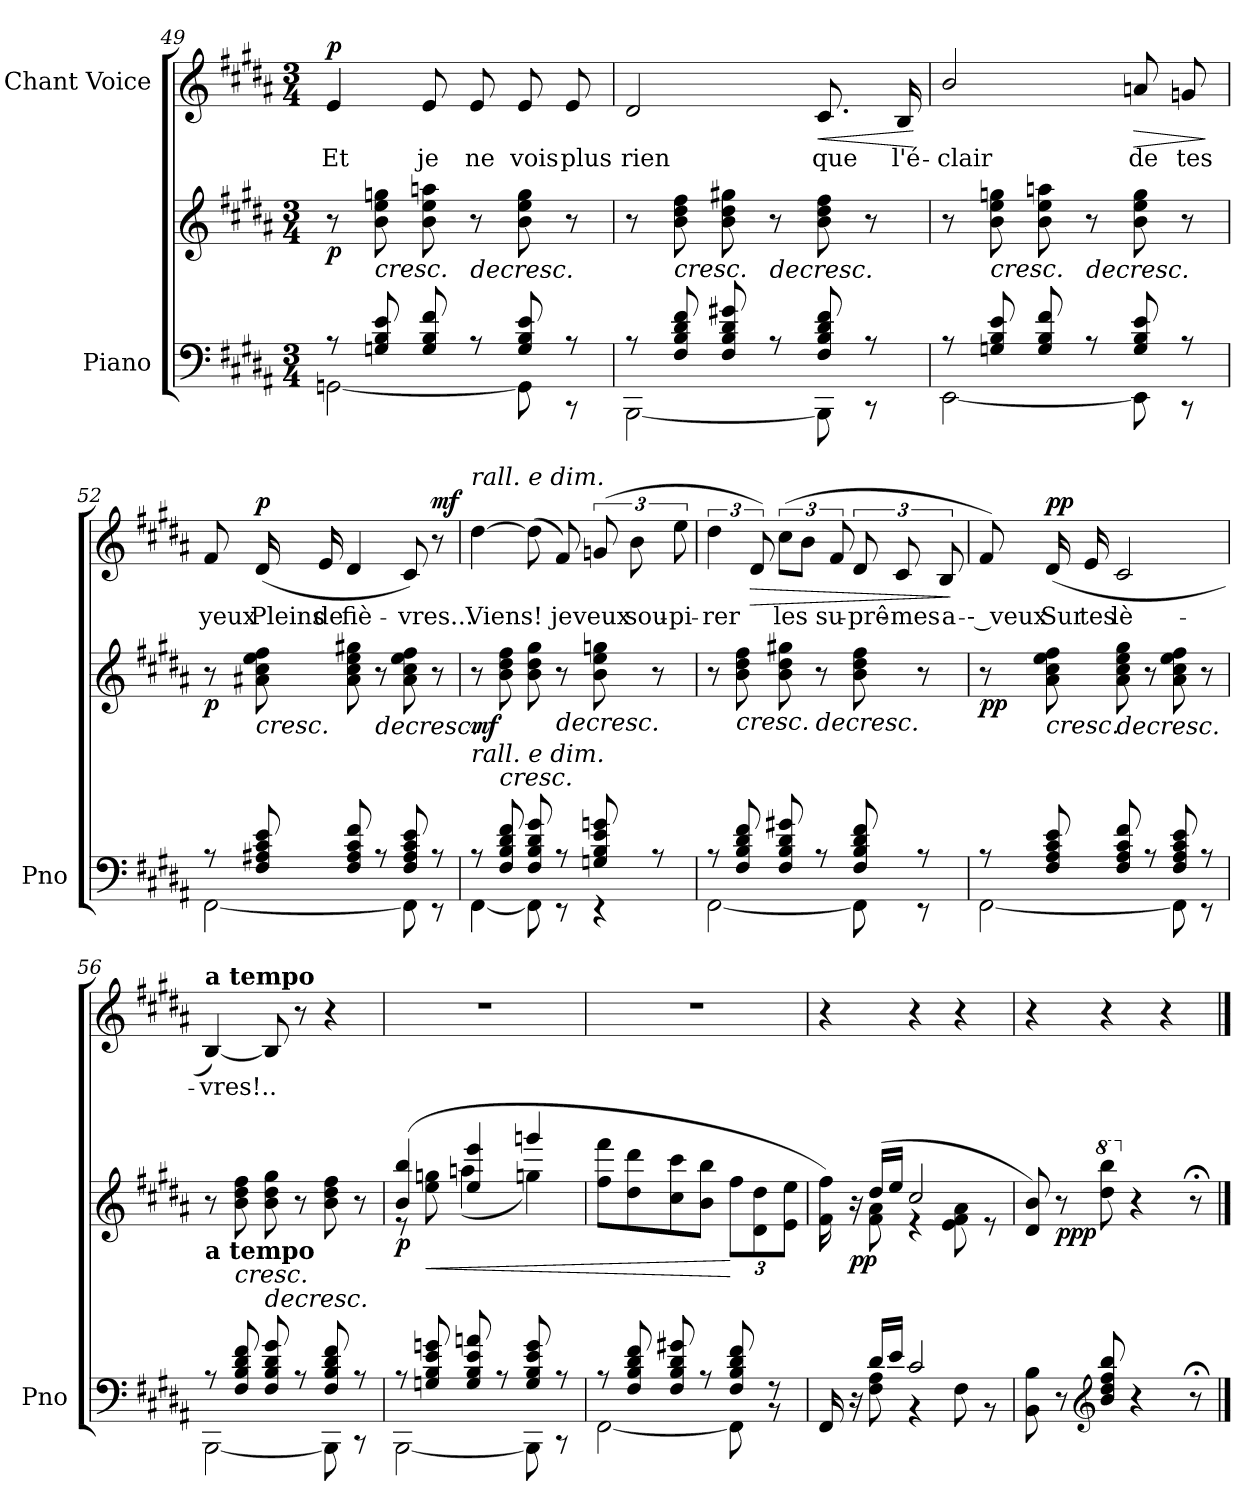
**kern	**kern	**dynam	**kern	**text	**dynam
*part2	*part2	*part2	*part1	*part1	*part1
*staff3	*staff2	*staff2/3	*staff1	*staff1	*staff1
*I"Piano	*	*	*I"Chant Voice	*	*
*I'Pno	*	*	*	*	*
!!LO:PB:g=z
*clefF4	*clefG2	*	*clefG2	*	*
*k[f#c#g#d#a#]	*k[f#c#g#d#a#]	*	*k[f#c#g#d#a#]	*	*
*M3/4	*M3/4	*	*M3/4	*	*
=49	=49	=49	=49	=49	=49
*^	*	*	*	*	*
!	!	!	!LO:DY:b	!	!LO:LY:b	!LO:DY:a
8r	[2GGn\	8r	p	4e/	Et	p
!	!	!	!LO:HP:b	!	!	!
8Gn/ 8B/ 8e/	.	8b\ 8ee\ 8ggn\	<	.	.	.
!	!	!	!	!	!LO:LY:b	!
8G/ 8B/ 8f#/	.	8b\ 8ee\ 8aan\	.	8e/	je	.
!	!	!	!LO:HP:b	!	!LO:LY:b	!
8r	.	8r	>	8e/	ne	.
!	!	!	!	!	!LO:LY:b	!
8G/ 8B/ 8e/	8GG\]	8b\ 8ee\ 8gg\	[	8e/	vois	.
!	!	!	!	!	!LO:LY:b	!
8r	8r	8r	.	8e/	plus	.
=50	=50	=50	=50	=50	=50	=50
!	!	!	!	!	!LO:LY:b	!
8r	[2BBB\	8r	.	2d#/	rien	.
!	!	!	!LO:HP:b	!	!	!
8F#/ 8B/ 8d#/ 8f#/	.	8b\ 8dd#\ 8ff#\	<	.	.	.
8F#/ 8B/ 8d#/ 8g#X/	.	8b\ 8dd#\ 8gg#X\	.	.	.	.
!	!	!	!LO:HP:n=1:b	!	!	!
8r	.	8r	] >	.	.	.
!	!	!	!	!	!LO:LY:b	!LO:HP:b
8F#/ 8B/ 8d#/ 8f#/	8BBB\]	8b\ 8dd#\ 8ff#\	[	8.c#/	que	<
8r	8r	8r	.	.	.	.
!	!	!	!	!	!LO:LY:b	!
.	.	.	.	16B/	l'é-	.
*v	*v	*	*	*	*	*
.	.	.	.	.	[
=51	=51	=51	=51	=51	=51
*^	*	*	*	*	*
!	!	!	!LO:DY:b	!	!LO:LY:b	!
!	!	!	!LO:DY:n=1:b	!	!	!
8r	[2EE\	8r	other-dynamics f	2b/	-clair	.
!	!	!	!LO:HP:b	!	!	!
8Gn/ 8B/ 8e/	.	8b\ 8ee\ 8ggn\	<	.	.	.
8G/ 8B/ 8f#/	.	8b\ 8ee\ 8aan\	.	.	.	.
!	!	!	!LO:HP:n=1:b	!	!	!
8r	.	8r	] >	.	.	.
!	!	!	!	!	!LO:LY:b	!LO:HP:b
8G/ 8B/ 8e/	8EE\]	8b\ 8ee\ 8gg\	[	8an/	de	>
!	!	!	!	!	!LO:LY:b	!
8r	8r	8r	.	8gn/	tes	.
*v	*v	*	*	*	*	*
.	.	.	.	.	]
!!LO:LB:g=z
=52	=52	=52	=52	=52	=52
*^	*	*	*	*	*
!	!	!	!LO:DY:b	!	!LO:LY:b	!
8r	[2FF#\	8r	p	8f#/	yeux	.
!	!	!	!LO:HP:b	!	!LO:LY:b	!LO:DY:a
8F#/ 8A#X/ 8c#/ 8e/	.	8a#X\ 8cc#\ 8ee\ 8ff#\	<	(>16d#/	Pleins	p
!	!	!	!	!	!LO:LY:b	!
.	.	.	.	16e/	de	.
!	!	!	!	!	!LO:LY:b	!
8F#/ 8A#/ 8c#/ 8f#/	.	8a#\ 8cc#\ 8ee\ 8gg#X\	]	4d#/	fiè-	.
!	!	!	!LO:HP:b	!	!	!
8r	.	8r	>	.	.	.
!	!	!	!	!	!LO:LY:b	!
8F#/ 8A#/ 8c#/ 8e/	8FF#\]	8a#\ 8cc#\ 8ee\ 8ff#\	[	8c#/)	-vres...	.
!	!	!	!	!	!	!LO:DY:a
8r	8r	8r	.	8r	.	mf
=53	=53	=53	=53	=53	=53	=53
!	!	!	!	!LO:TX:a:i:t=rall.    e     dim.	!	!
!	!	!LO:TX:b:i:t=rall.    e     dim.	!	!	!	!
!	!	!	!LO:DY:b	!	!LO:LY:b	!
8r	[4FF#\	8r	mf	[4dd#\	Viens!	.
!	!	!	!LO:HP:b	!	!	!
8F#/ 8B/ 8d#/ 8f#/	.	8b\ 8dd#\ 8ff#\	<	.	.	.
8F#/ 8B/ 8d#/ 8g#/	8FF#\]	8b\ 8dd#\ 8gg#\	]	(8dd#\]	.	.
!	!	!	!LO:HP:b	!	!LO:LY:b	!
8r	8r	8r	>	8f#/)	je	.
!	!	!	!	!	!LO:LY:b	!
8Gn/ 8B/ 8e/ 8gn/	4r	8b\ 8ee\ 8ggn\	[	(12gn/	veux	.
!	!	!	!	!	!LO:LY:b	!
.	.	.	.	12b\	sou-	.
8r	.	8r	.	.	.	.
!	!	!	!	!	!LO:LY:b	!
.	.	.	.	12ee\	-pi-	.
=54	=54	=54	=54	=54	=54	=54
!	!	!	!	!	!LO:LY:b	!
8r	[2FF#\	8r	.	6dd#\	-rer	.
!	!	!	!LO:HP:b	!	!	!
8F#/ 8B/ 8d#/ 8f#/	.	8b\ 8dd#\ 8ff#\	<	.	.	.
!	!	!	!	!	!	!LO:HP:b
.	.	.	.	12d#/)	.	>
!	!	!	!	!	!LO:LY:b	!
8F#/ 8B/ 8d#/ 8g#X/	.	8b\ 8dd#\ 8gg#X\	]	(12cc#\L	les	.
.	.	.	.	12b\J	.	.
!	!	!	!LO:HP:b	!	!	!
8r	.	8r	>	.	.	.
!	!	!	!	!	!LO:LY:b	!
.	.	.	.	12f#/	su-	.
!	!	!	!	!	!LO:LY:b	!
8F#/ 8B/ 8d#/ 8f#/	8FF#\]	8b\ 8dd#\ 8ff#\	[	12d#/	-prê-	.
!	!	!	!	!	!LO:LY:b	!
.	.	.	.	12c#/	-mes	.
8r	8r	8r	.	.	.	.
!	!	!	!	!	!LO:LY:b	!
.	.	.	.	12B/	a-	.
*v	*v	*	*	*	*	*
.	.	.	.	.	]
!!LO:LB:g=z
=55	=55	=55	=55	=55	=55
*^	*	*	*	*	*
!	!	!	!LO:DY:b	!	!LO:LY:b	!
8r	[2FF#\	8r	pp	8f#/)	-- veux	.
!	!	!	!LO:HP:b	!	!LO:LY:b	!LO:DY:a
8F#/ 8A#/ 8c#/ 8e/	.	8a#\ 8cc#\ 8ee\ 8ff#\	<	(>16d#/	Sur	pp
!	!	!	!	!	!LO:LY:b	!
.	.	.	.	16e/	tes	.
!	!	!	!LO:HP:n=1:b	!	!LO:LY:b	!
8F#/ 8A#/ 8c#/ 8f#/	.	8a#\ 8cc#\ 8ee\ 8gg#\	] >	2c#/	lè-	.
8r	.	8r	.	.	.	.
8F#/ 8A#/ 8c#/ 8e/	8FF#\]	8a#\ 8cc#\ 8ee\ 8ff#\	[	.	.	.
8r	8r	8r	.	.	.	.
=56	=56	=56	=56	=56	=56	=56
!	!	!	!	!LO:TX:a:B:t=a tempo	!	!
!	!	!LO:TX:b:B:t=a tempo	!	!	!	!
!	!	!	!	!	!LO:LY:b	!
8r	[2BBB\	8r	.	[4B/)	-vres!..	.
!	!	!	!LO:HP:b	!	!	!
8F#/ 8B/ 8d#/ 8f#/	.	8b\ 8dd#\ 8ff#\	<	.	.	.
!	!	!	!LO:HP:n=1:b	!	!	!
8F#/ 8B/ 8d#/ 8g#/	.	8b\ 8dd#\ 8gg#\	] >	8B/]	.	.
8r	.	8r	.	8r	.	.
8F#/ 8B/ 8d#/ 8f#/	8BBB\]	8b\ 8dd#\ 8ff#\	[	4r	.	.
8r	8r	8r	.	.	.	.
=57	=57	=57	=57	=57	=57	=57
*	*	*^	*	*	*	*
!	!	!	!	!LO:DY:b	!	!	!
8r	[2BBB\	(4b/ 4bb/	8r	p	2.r	.	.
!	!	!	!	!LO:HP:b	!	!	!
8Gn/ 8B/ 8e/ 8gn/	.	.	8ee\ 8ggn\	<	.	.	.
8G/ 8B/ 8e/ 8an/	.	4ee/ 4eee/	(4aan\	.	.	.	.
8r	.	.	.	.	.	.	.
8G/ 8B/ 8e/ 8g/	8BBB\]	4gggn/	4ggn\)	]	.	.	.
8r	8r	.	.	.	.	.	.
*	*	*v	*v	*	*	*	*
!!LO:LB:g=z
=58	=58	=58	=58	=58	=58	=58
8r	[2FF#\	8ff#\ 8fff#\L	.	2.r	.	.
8F#/ 8B/ 8d#/ 8f#/	.	8dd#\ 8ddd#\	.	.	.	.
8F#/ 8B/ 8d#/ 8g#X/	.	8cc#\ 8ccc#\	.	.	.	.
8r	.	8b\ 8bb\J	.	.	.	.
8F#/ 8B/ 8d#/ 8f#/	8FF#\]	12ff#\L	[	.	.	.
.	.	12d#\ 12dd#\	.	.	.	.
8r	8r	.	.	.	.	.
.	.	12e\ 12ee\J	.	.	.	.
=59	=59	=59	=59	=59	=59	=59
*	*	*^	*	*	*	*
16FF#/	8ryy	8ryy	16f#\ 16ff#\)	.	4r	.	.
!	!	!	!	!LO:DY:b	!	!	!
16r	.	.	16r	pp	.	.	.
16d#/LL	8F#\ 8A#\	(16dd#/LL	8f#\ 8a#\	.	.	.	.
16e/JJ	.	16ee/JJ	.	.	.	.	.
2c#/	4r	2cc#/	4r	.	4r	.	.
.	8F#\	.	8e\ 8f#\ 8a#\	.	4r	.	.
.	8r	.	8r	.	.	.	.
*v	*v	*	*	*	*	*	*
*	*v	*v	*	*	*	*
=60	=60	=60	=60	=60	=60
8BB\ 8B\	8d#/ 8b/)	.	4r	.	.
!	!	!LO:DY:b	!	!	!
8r	8r	ppp	.	.	.
*clefG2	*	*	*	*	*
*	*8va	*	*	*	*
8b/ 8dd#/ 8ff#/ 8bb/	8ddd#\ 8bbb\	.	4r	.	.
*	*X8va	*	*	*	*
4r	4r	.	.	.	.
.	.	.	4r	.	.
8r;<	8r;<	.	.	.	.
==	==	==	==	==	==
*-	*-	*-	*-	*-	*-
